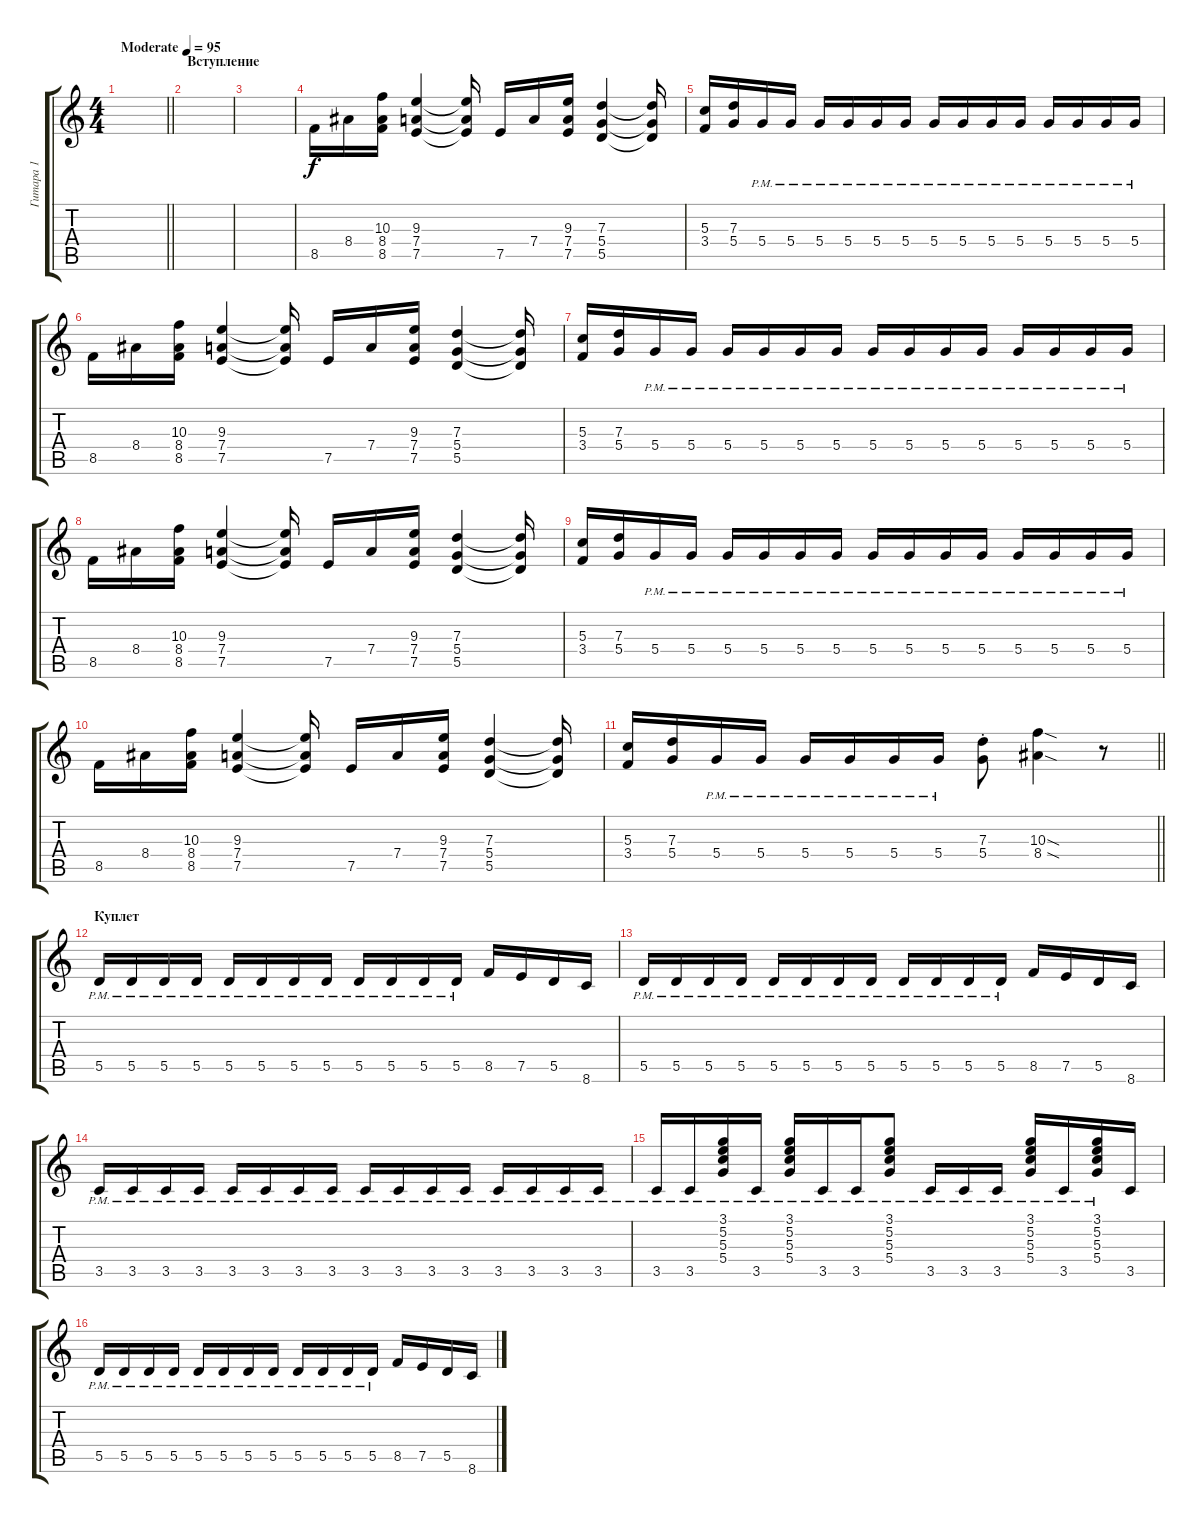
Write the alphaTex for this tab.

\track ("Гитара 1" "Гитара 1") {instrument overdrivenguitar}
\staff {score tabs}
\tuning (E4 B3 G3 D3 A2 E2) {hide}
\ts (4 4)
\tempo (95 "Moderate")
\clef g2
\barLineRight lightlight
\ks c
|
\section ("" "Вступление")
|
|
8.5.16 8.4.16 (10.3 8.4 8.5).16 (9.3 7.4 7.5).4 (9.3{t} 7.4{t} 7.5{t}).16 7.5.16 7.4.16 (9.3 7.4 7.5).16 (7.3 5.4 5.5).4 (7.3{t} 5.4{t} 5.5{t}).16 |
(5.3 3.4).16 (7.3 5.4).16 5.4{pm}.16 5.4{pm}.16 5.4{pm}.16 5.4{pm}.16 5.4{pm}.16 5.4{pm}.16 5.4{pm}.16 5.4{pm}.16 5.4{pm}.16 5.4{pm}.16 5.4{pm}.16 5.4{pm}.16 5.4{pm}.16 5.4{pm}.16 |
8.5.16 8.4.16 (10.3 8.4 8.5).16 (9.3 7.4 7.5).4 (9.3{t} 7.4{t} 7.5{t}).16 7.5.16 7.4.16 (9.3 7.4 7.5).16 (7.3 5.4 5.5).4 (7.3{t} 5.4{t} 5.5{t}).16 |
(5.3 3.4).16 (7.3 5.4).16 5.4{pm}.16 5.4{pm}.16 5.4{pm}.16 5.4{pm}.16 5.4{pm}.16 5.4{pm}.16 5.4{pm}.16 5.4{pm}.16 5.4{pm}.16 5.4{pm}.16 5.4{pm}.16 5.4{pm}.16 5.4{pm}.16 5.4{pm}.16 |
8.5.16 8.4.16 (10.3 8.4 8.5).16 (9.3 7.4 7.5).4 (9.3{t} 7.4{t} 7.5{t}).16 7.5.16 7.4.16 (9.3 7.4 7.5).16 (7.3 5.4 5.5).4 (7.3{t} 5.4{t} 5.5{t}).16 |
(5.3 3.4).16 (7.3 5.4).16 5.4{pm}.16 5.4{pm}.16 5.4{pm}.16 5.4{pm}.16 5.4{pm}.16 5.4{pm}.16 5.4{pm}.16 5.4{pm}.16 5.4{pm}.16 5.4{pm}.16 5.4{pm}.16 5.4{pm}.16 5.4{pm}.16 5.4{pm}.16 |
8.5.16 8.4.16 (10.3 8.4 8.5).16 (9.3 7.4 7.5).4 (9.3{t} 7.4{t} 7.5{t}).16 7.5.16 7.4.16 (9.3 7.4 7.5).16 (7.3 5.4 5.5).4 (7.3{t} 5.4{t} 5.5{t}).16 |
\barLineRight lightlight
(5.3 3.4).16 (7.3 5.4).16 5.4{pm}.16 5.4{pm}.16 5.4{pm}.16 5.4{pm}.16 5.4{pm}.16 5.4{pm}.16 (7.3{st} 5.4{st}).8 (10.3{sod} 8.4{sod}).4 r.8 |
\section ("" "Куплет")
5.5{pm}.16 5.5{pm}.16 5.5{pm}.16 5.5{pm}.16 5.5{pm}.16 5.5{pm}.16 5.5{pm}.16 5.5{pm}.16 5.5{pm}.16 5.5{pm}.16 5.5{pm}.16 5.5{pm}.16 8.5.16 7.5.16 5.5.16 8.6.16 |
5.5{pm}.16 5.5{pm}.16 5.5{pm}.16 5.5{pm}.16 5.5{pm}.16 5.5{pm}.16 5.5{pm}.16 5.5{pm}.16 5.5{pm}.16 5.5{pm}.16 5.5{pm}.16 5.5{pm}.16 8.5.16 7.5.16 5.5.16 8.6.16 |
3.5{pm}.16 3.5{pm}.16 3.5{pm}.16 3.5{pm}.16 3.5{pm}.16 3.5{pm}.16 3.5{pm}.16 3.5{pm}.16 3.5{pm}.16 3.5{pm}.16 3.5{pm}.16 3.5{pm}.16 3.5{pm}.16 3.5{pm}.16 3.5{pm}.16 3.5{pm}.16 |
3.5{pm}.16 3.5{pm}.16 (3.1{pm} 5.2{pm} 5.3{pm} 5.4{pm}).16 3.5{pm}.16 (3.1{pm} 5.2{pm} 5.3{pm} 5.4{pm}).16 3.5{pm}.16 3.5{pm}.16 (3.1{pm} 5.2{pm} 5.3{pm} 5.4{pm}).8 3.5{pm}.16 3.5{pm}.16 3.5{pm}.16 (3.1{pm} 5.2{pm} 5.3{pm} 5.4{pm}).16 3.5{pm}.16 (3.1{pm} 5.2{pm} 5.3{pm} 5.4{pm}).16 3.5.16 |
5.5{pm}.16 5.5{pm}.16 5.5{pm}.16 5.5{pm}.16 5.5{pm}.16 5.5{pm}.16 5.5{pm}.16 5.5{pm}.16 5.5{pm}.16 5.5{pm}.16 5.5{pm}.16 5.5{pm}.16 8.5.16 7.5.16 5.5.16 8.6.16
